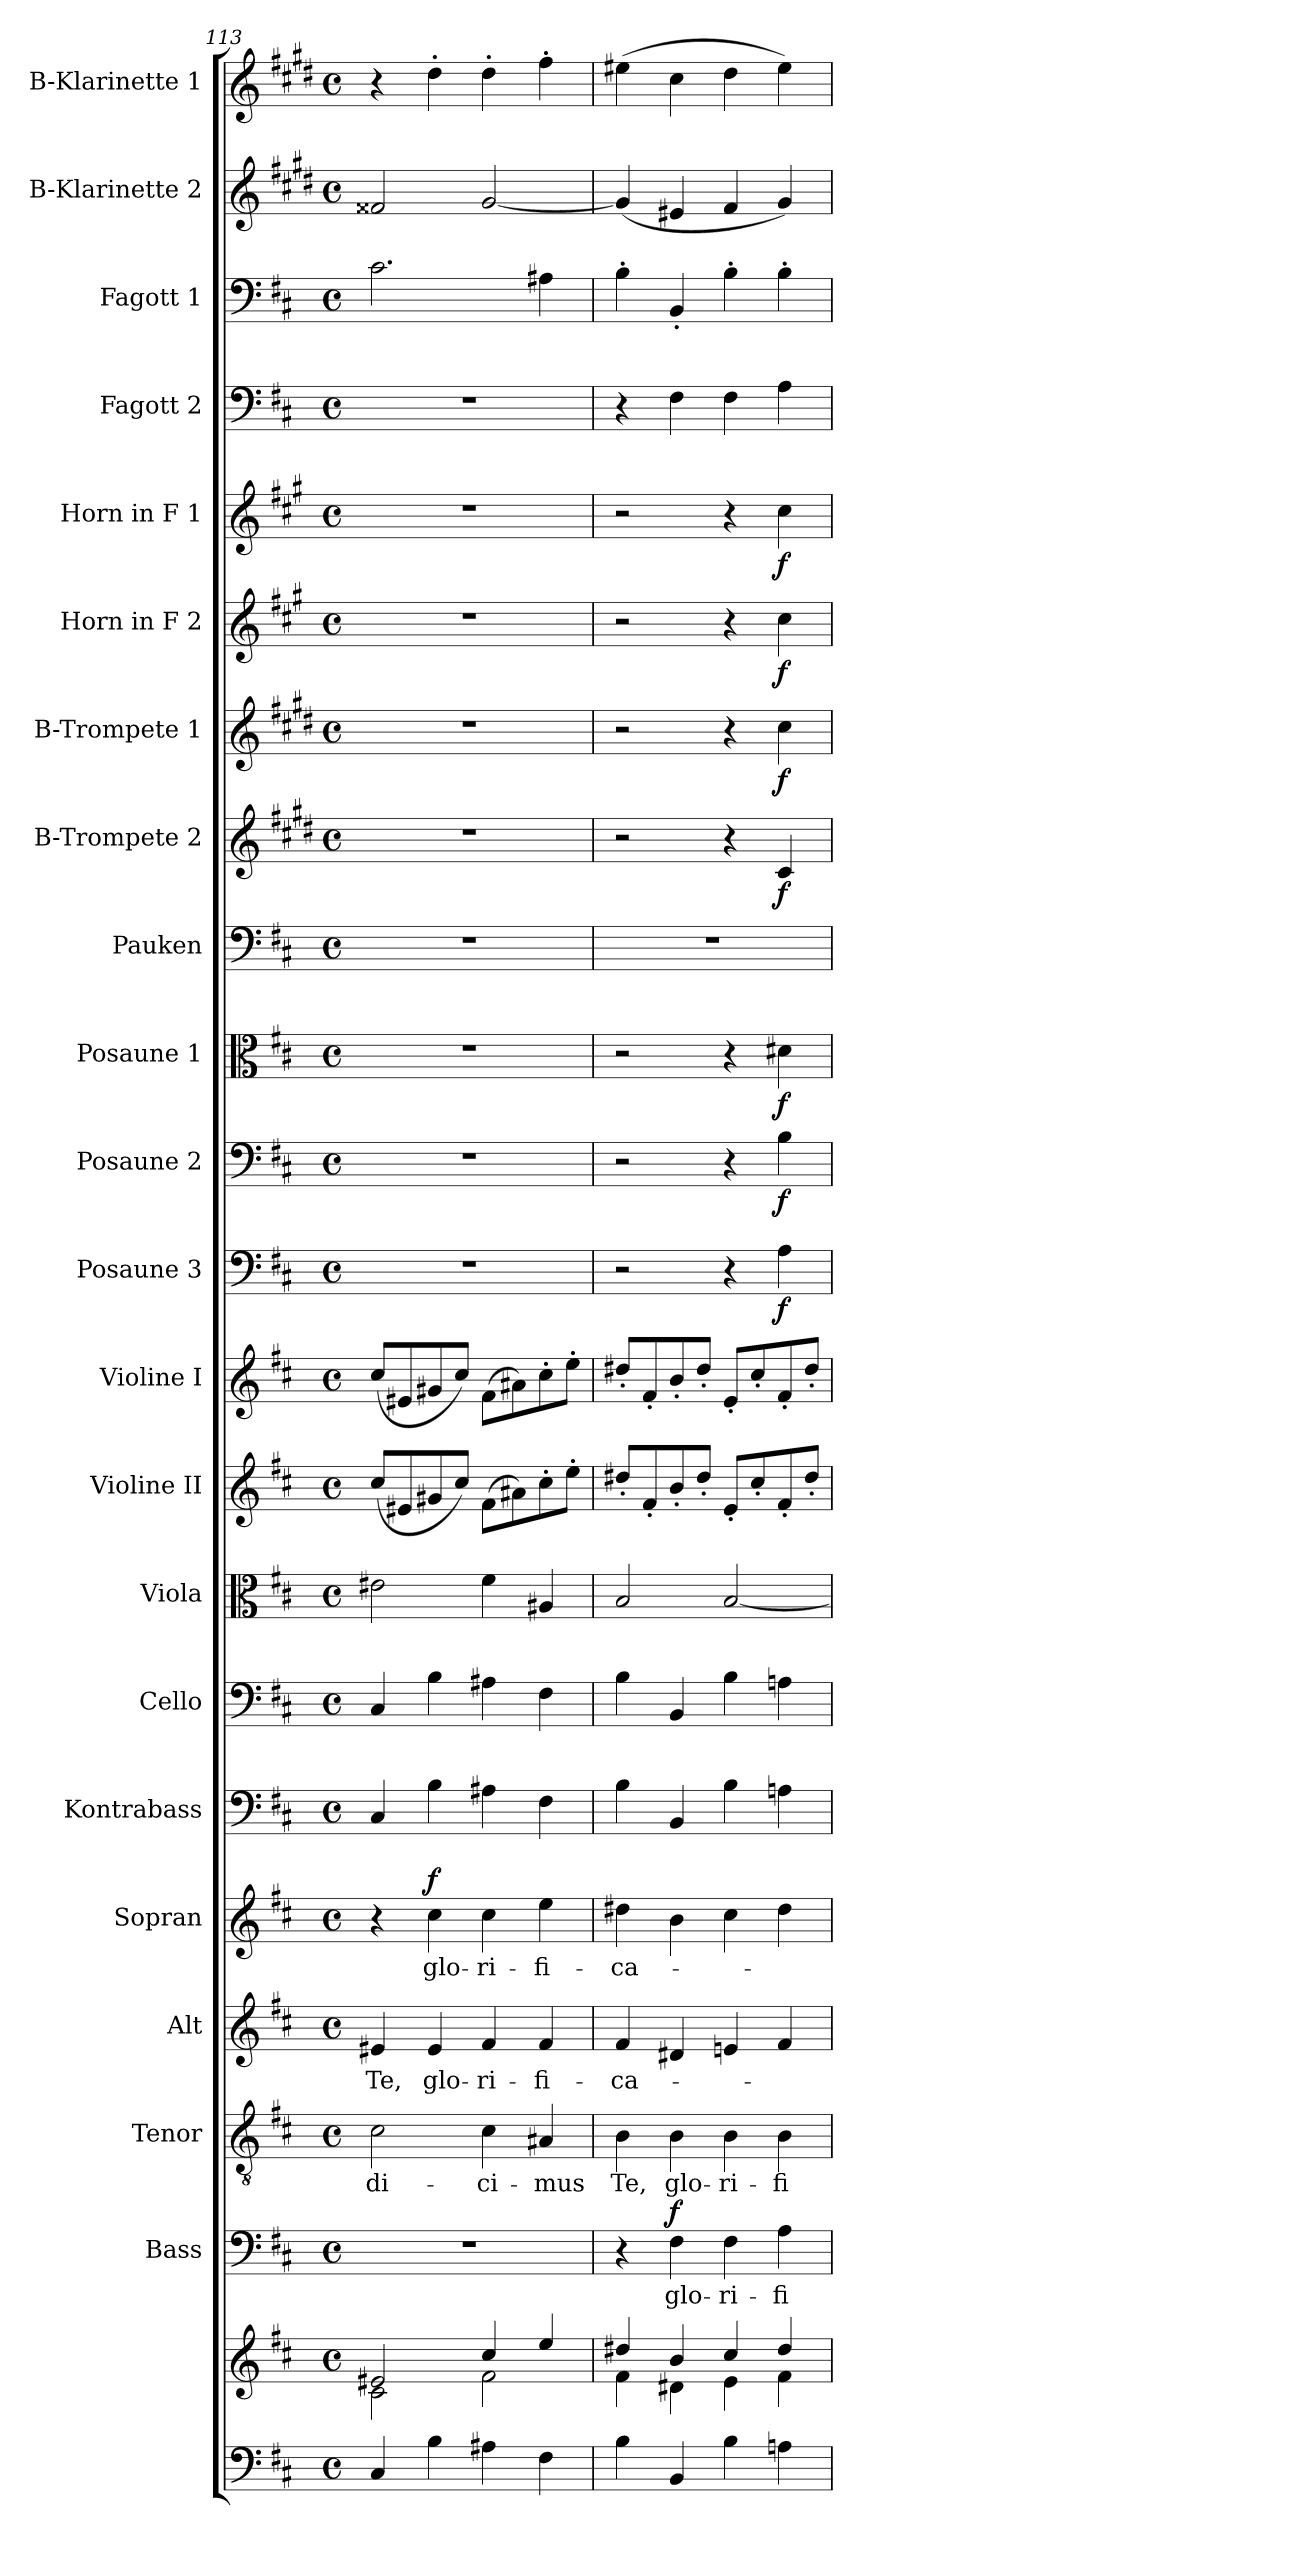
**kern	**kern	**kern	**text	**dynam	**kern	**text	**kern	**text	**kern	**text	**dynam	**kern	**kern	**kern	**kern	**kern	**kern	**dynam	**kern	**dynam	**kern	**dynam	**kern	**kern	**dynam	**kern	**dynam	**kern	**dynam	**kern	**dynam	**kern	**kern	**kern	**kern
*part22	*part22	*part21	*part21	*part21	*part20	*part20	*part19	*part19	*part18	*part18	*part18	*part17	*part16	*part15	*part14	*part13	*part12	*part12	*part11	*part11	*part10	*part10	*part9	*part8	*part8	*part7	*part7	*part6	*part6	*part5	*part5	*part4	*part3	*part2	*part1
*staff23	*staff22	*staff21	*staff21	*staff21	*staff20	*staff20	*staff19	*staff19	*staff18	*staff18	*staff18	*staff17	*staff16	*staff15	*staff14	*staff13	*staff12	*staff12	*staff11	*staff11	*staff10	*staff10	*staff9	*staff8	*staff8	*staff7	*staff7	*staff6	*staff6	*staff5	*staff5	*staff4	*staff3	*staff2	*staff1
*	*	*I"Bass	*	*	*I"Tenor	*	*I"Alt	*	*I"Sopran	*	*	*I"Kontrabass	*I"Cello	*I"Viola	*I"Violine II	*I"Violine I	*I"Posaune 3	*	*I"Posaune 2	*	*I"Posaune 1	*	*I"Pauken	*I"B-Trompete 2	*	*I"B-Trompete 1	*	*I"Horn in F 2	*	*I"Horn in F 1	*	*I"Fagott 2	*I"Fagott 1	*I"B-Klarinette 2	*I"B-Klarinette 1
*	*	*I'B.	*	*	*I'T.	*	*I'A.	*	*I'S.	*	*	*I'Kb.	*	*I'Vla.	*I'Vl. II	*I'Vl. I	*I'Pos. 3	*	*I'Pos. 2	*	*I'Pos. 1	*	*I'Pk.	*I'B Trp. 2	*	*I'B Trp. 1	*	*	*	*	*	*I'Fg. 2	*I'Fg. 1	*I'B Kl. 2	*I'B Kl. 1
*clefF4	*clefG2	*clefF4	*	*	*clefGv2	*	*clefG2	*	*clefG2	*	*	*clefF4	*clefF4	*clefC3	*clefG2	*clefG2	*clefF4	*	*clefF4	*	*clefC3	*	*clefF4	*clefG2	*	*clefG2	*	*clefG2	*	*clefG2	*	*clefF4	*clefF4	*clefG2	*clefG2
*	*	*	*	*	*	*	*	*	*	*	*	*ITrd7c12	*	*	*	*	*	*	*	*	*	*	*	*ITrd1c2	*	*ITrd1c2	*	*ITrd4c7	*	*ITrd4c7	*	*	*	*ITrd1c2	*ITrd1c2
*k[f#c#]	*k[f#c#]	*k[f#c#]	*	*	*k[f#c#]	*	*k[f#c#]	*	*k[f#c#]	*	*	*k[f#c#]	*k[f#c#]	*k[f#c#]	*k[f#c#]	*k[f#c#]	*k[f#c#]	*	*k[f#c#]	*	*k[f#c#]	*	*k[f#c#]	*k[f#c#]	*	*k[f#c#]	*	*k[f#c#]	*	*k[f#c#]	*	*k[f#c#]	*k[f#c#]	*k[f#c#]	*k[f#c#]
*D:	*D:	*D:	*	*	*D:	*	*D:	*	*D:	*	*	*D:	*D:	*D:	*D:	*D:	*D:	*	*D:	*	*D:	*	*D:	*D:	*	*D:	*	*D:	*	*D:	*	*D:	*D:	*D:	*D:
*M4/4	*M4/4	*M4/4	*	*	*M4/4	*	*M4/4	*	*M4/4	*	*	*M4/4	*M4/4	*M4/4	*M4/4	*M4/4	*M4/4	*	*M4/4	*	*M4/4	*	*M4/4	*M4/4	*	*M4/4	*	*M4/4	*	*M4/4	*	*M4/4	*M4/4	*M4/4	*M4/4
*met(c)	*met(c)	*met(c)	*	*	*met(c)	*	*met(c)	*	*met(c)	*	*	*met(c)	*met(c)	*met(c)	*met(c)	*met(c)	*met(c)	*	*met(c)	*	*met(c)	*	*met(c)	*met(c)	*	*met(c)	*	*met(c)	*	*met(c)	*	*met(c)	*met(c)	*met(c)	*met(c)
=113	=113	=113	=113	=113	=113	=113	=113	=113	=113	=113	=113	=113	=113	=113	=113	=113	=113	=113	=113	=113	=113	=113	=113	=113	=113	=113	=113	=113	=113	=113	=113	=113	=113	=113	=113
*	*^	*	*	*	*	*	*	*	*	*	*	*	*	*	*	*	*	*	*	*	*	*	*	*	*	*	*	*	*	*	*	*	*	*	*
!	!	!	!	!	!	!	!LO:LY:b	!	!LO:LY:b	!	!	!	!	!	!	!	!	!	!	!	!	!	!	!	!	!	!	!	!	!	!	!	!	!	!	!
4C#/	2e#X/	2c#\	1r	.	.	2c#\	-di-	4e#X/	Te,	4r	.	.	4CC#/	4C#/	2e#X\	(<8cc#/L	(<8cc#/L	1r	.	1r	.	1r	.	1r	1r	.	1r	.	1r	.	1r	.	1r	2.c#\	2e#X/	4r
.	.	.	.	.	.	.	.	.	.	.	.	.	.	.	.	8e#X/	8e#X/	.	.	.	.	.	.	.	.	.	.	.	.	.	.	.	.	.	.	.
!	!	!	!	!	!	!	!	!	!LO:LY:b	!	!LO:LY:b	!LO:DY:a	!	!	!	!	!	!	!	!	!	!	!	!	!	!	!	!	!	!	!	!	!	!	!	!
4B\	.	.	.	.	.	.	.	4e#/	glo-	4cc#\	glo-	f	4BB\	4B\	.	8g#X/	8g#X/	.	.	.	.	.	.	.	.	.	.	.	.	.	.	.	.	.	.	4cc#'>\
.	.	.	.	.	.	.	.	.	.	.	.	.	.	.	.	8cc#/J)	8cc#/J)	.	.	.	.	.	.	.	.	.	.	.	.	.	.	.	.	.	.	.
!	!	!	!	!	!	!	!LO:LY:b	!	!LO:LY:b	!	!LO:LY:b	!	!	!	!	!	!	!	!	!	!	!	!	!	!	!	!	!	!	!	!	!	!	!	!	!
4A#X\	4cc#/	2f#\	.	.	.	4c#\	-ci-	4f#/	-ri-	4cc#\	-ri-	.	4AA#X\	4A#X\	4f#\	(>8f#\L	(>8f#\L	.	.	.	.	.	.	.	.	.	.	.	.	.	.	.	.	.	[2f#/	4cc#'>\
.	.	.	.	.	.	.	.	.	.	.	.	.	.	.	.	8a#X\)	8a#X\)	.	.	.	.	.	.	.	.	.	.	.	.	.	.	.	.	.	.	.
!	!	!	!	!	!	!	!LO:LY:b	!	!LO:LY:b	!	!LO:LY:b	!	!	!	!	!	!	!	!	!	!	!	!	!	!	!	!	!	!	!	!	!	!	!	!	!
4F#\	4ee/	.	.	.	.	4A#X/	-mus	4f#/	-fi-	4ee\	-fi-	.	4FF#\	4F#\	4A#X/	8cc#'>\	8cc#'>\	.	.	.	.	.	.	.	.	.	.	.	.	.	.	.	.	4A#X\	.	4ee'>\
.	.	.	.	.	.	.	.	.	.	.	.	.	.	.	.	8ee'>\J	8ee'>\J	.	.	.	.	.	.	.	.	.	.	.	.	.	.	.	.	.	.	.
!!LO:PB:g=z
=114	=114	=114	=114	=114	=114	=114	=114	=114	=114	=114	=114	=114	=114	=114	=114	=114	=114	=114	=114	=114	=114	=114	=114	=114	=114	=114	=114	=114	=114	=114	=114	=114	=114	=114	=114	=114
!	!	!	!	!	!	!	!LO:LY:b	!	!LO:LY:b	!	!LO:LY:b	!	!	!	!	!	!	!	!	!	!	!	!	!	!	!	!	!	!	!	!	!	!	!	!	!
4B\	4dd#X/	4f#\	4r	.	.	4B\	Te,	4f#/	-ca-	4dd#X\	-ca-	.	4BB\	4B\	2B/	8dd#X'</L	8dd#X'</L	2r	.	2r	.	2r	.	1r	2r	.	2r	.	2r	.	2r	.	4r	4B'>\	(<4f#/]	(>4dd#X\
.	.	.	.	.	.	.	.	.	.	.	.	.	.	.	.	8f#'</	8f#'</	.	.	.	.	.	.	.	.	.	.	.	.	.	.	.	.	.	.	.
!	!	!	!	!LO:LY:b	!LO:DY:a	!	!LO:LY:b	!	!	!	!	!	!	!	!	!	!	!	!	!	!	!	!	!	!	!	!	!	!	!	!	!	!	!	!	!
4BB/	4b/	4d#X\	4F#\	glo-	f	4B\	glo-	4d#X/	.	4b\	.	.	4BBB/	4BB/	.	8b'</	8b'</	.	.	.	.	.	.	.	.	.	.	.	.	.	.	.	4F#\	4BB'</	4d#X/	4b\
.	.	.	.	.	.	.	.	.	.	.	.	.	.	.	.	8dd#'</J	8dd#'</J	.	.	.	.	.	.	.	.	.	.	.	.	.	.	.	.	.	.	.
!	!	!	!	!LO:LY:b	!	!	!LO:LY:b	!	!	!	!	!	!	!	!	!	!	!	!	!	!	!	!	!	!	!	!	!	!	!	!	!	!	!	!	!
4B\	4cc#/	4e\	4F#\	-ri-	.	4B\	-ri-	4en/	.	4cc#\	.	.	4BB\	4B\	[2B/	8e'</L	8e'</L	4r	.	4r	.	4r	.	.	4r	.	4r	.	4r	.	4r	.	4F#\	4B'>\	4e/	4cc#\
.	.	.	.	.	.	.	.	.	.	.	.	.	.	.	.	8cc#'</	8cc#'</	.	.	.	.	.	.	.	.	.	.	.	.	.	.	.	.	.	.	.
!	!	!	!	!LO:LY:b	!	!	!LO:LY:b	!	!	!	!	!	!	!	!	!	!	!	!LO:DY:b	!	!LO:DY:b	!	!LO:DY:b	!	!	!LO:DY:b	!	!LO:DY:b	!	!LO:DY:b	!	!LO:DY:b	!	!	!	!
4An\	4dd#/	4f#\	4A\	-fi-	.	4B\	-fi-	4f#/	.	4dd#\	.	.	4AAn\	4An\	.	8f#'</	8f#'</	4A\	f	4B\	f	4d#X\	f	.	4B/	f	4b\	f	4f#\	f	4f#\	f	4A\	4B'>\	4f#/)	4dd#\)
.	.	.	.	.	.	.	.	.	.	.	.	.	.	.	.	8dd#'</J	8dd#'</J	.	.	.	.	.	.	.	.	.	.	.	.	.	.	.	.	.	.	.
*	*v	*v	*	*	*	*	*	*	*	*	*	*	*	*	*	*	*	*	*	*	*	*	*	*	*	*	*	*	*	*	*	*	*	*	*	*
=	=	=	=	=	=	=	=	=	=	=	=	=	=	=	=	=	=	=	=	=	=	=	=	=	=	=	=	=	=	=	=	=	=	=	=
*-	*-	*-	*-	*-	*-	*-	*-	*-	*-	*-	*-	*-	*-	*-	*-	*-	*-	*-	*-	*-	*-	*-	*-	*-	*-	*-	*-	*-	*-	*-	*-	*-	*-	*-	*-
